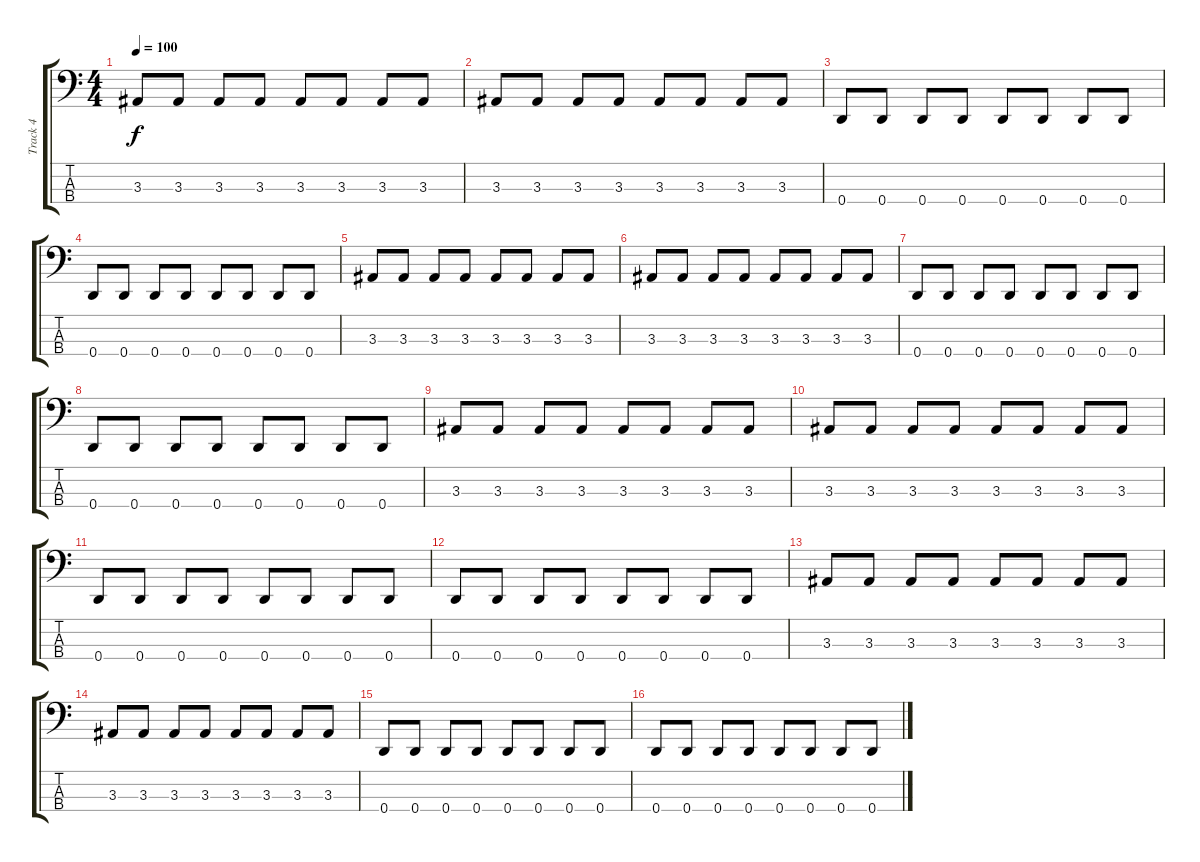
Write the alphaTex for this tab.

\track ("Track 4" "Track 4") {instrument electricbassfinger}
\staff {score tabs}
\tuning (F2 C2 G1 D1) {hide}
\ts (4 4)
\tempo 100
\clef f4
\ks c
3.3.8{dy f} 3.3.8 3.3.8 3.3.8 3.3.8 3.3.8 3.3.8 3.3.8 |
3.3.8 3.3.8 3.3.8 3.3.8 3.3.8 3.3.8 3.3.8 3.3.8 |
0.4.8 0.4.8 0.4.8 0.4.8 0.4.8 0.4.8 0.4.8 0.4.8 |
0.4.8 0.4.8 0.4.8 0.4.8 0.4.8 0.4.8 0.4.8 0.4.8 |
3.3.8 3.3.8 3.3.8 3.3.8 3.3.8 3.3.8 3.3.8 3.3.8 |
3.3.8 3.3.8 3.3.8 3.3.8 3.3.8 3.3.8 3.3.8 3.3.8 |
0.4.8 0.4.8 0.4.8 0.4.8 0.4.8 0.4.8 0.4.8 0.4.8 |
0.4.8 0.4.8 0.4.8 0.4.8 0.4.8 0.4.8 0.4.8 0.4.8 |
3.3.8 3.3.8 3.3.8 3.3.8 3.3.8 3.3.8 3.3.8 3.3.8 |
3.3.8 3.3.8 3.3.8 3.3.8 3.3.8 3.3.8 3.3.8 3.3.8 |
0.4.8 0.4.8 0.4.8 0.4.8 0.4.8 0.4.8 0.4.8 0.4.8 |
0.4.8 0.4.8 0.4.8 0.4.8 0.4.8 0.4.8 0.4.8 0.4.8 |
3.3.8 3.3.8 3.3.8 3.3.8 3.3.8 3.3.8 3.3.8 3.3.8 |
3.3.8 3.3.8 3.3.8 3.3.8 3.3.8 3.3.8 3.3.8 3.3.8 |
0.4.8 0.4.8 0.4.8 0.4.8 0.4.8 0.4.8 0.4.8 0.4.8 |
0.4.8 0.4.8 0.4.8 0.4.8 0.4.8 0.4.8 0.4.8 0.4.8
